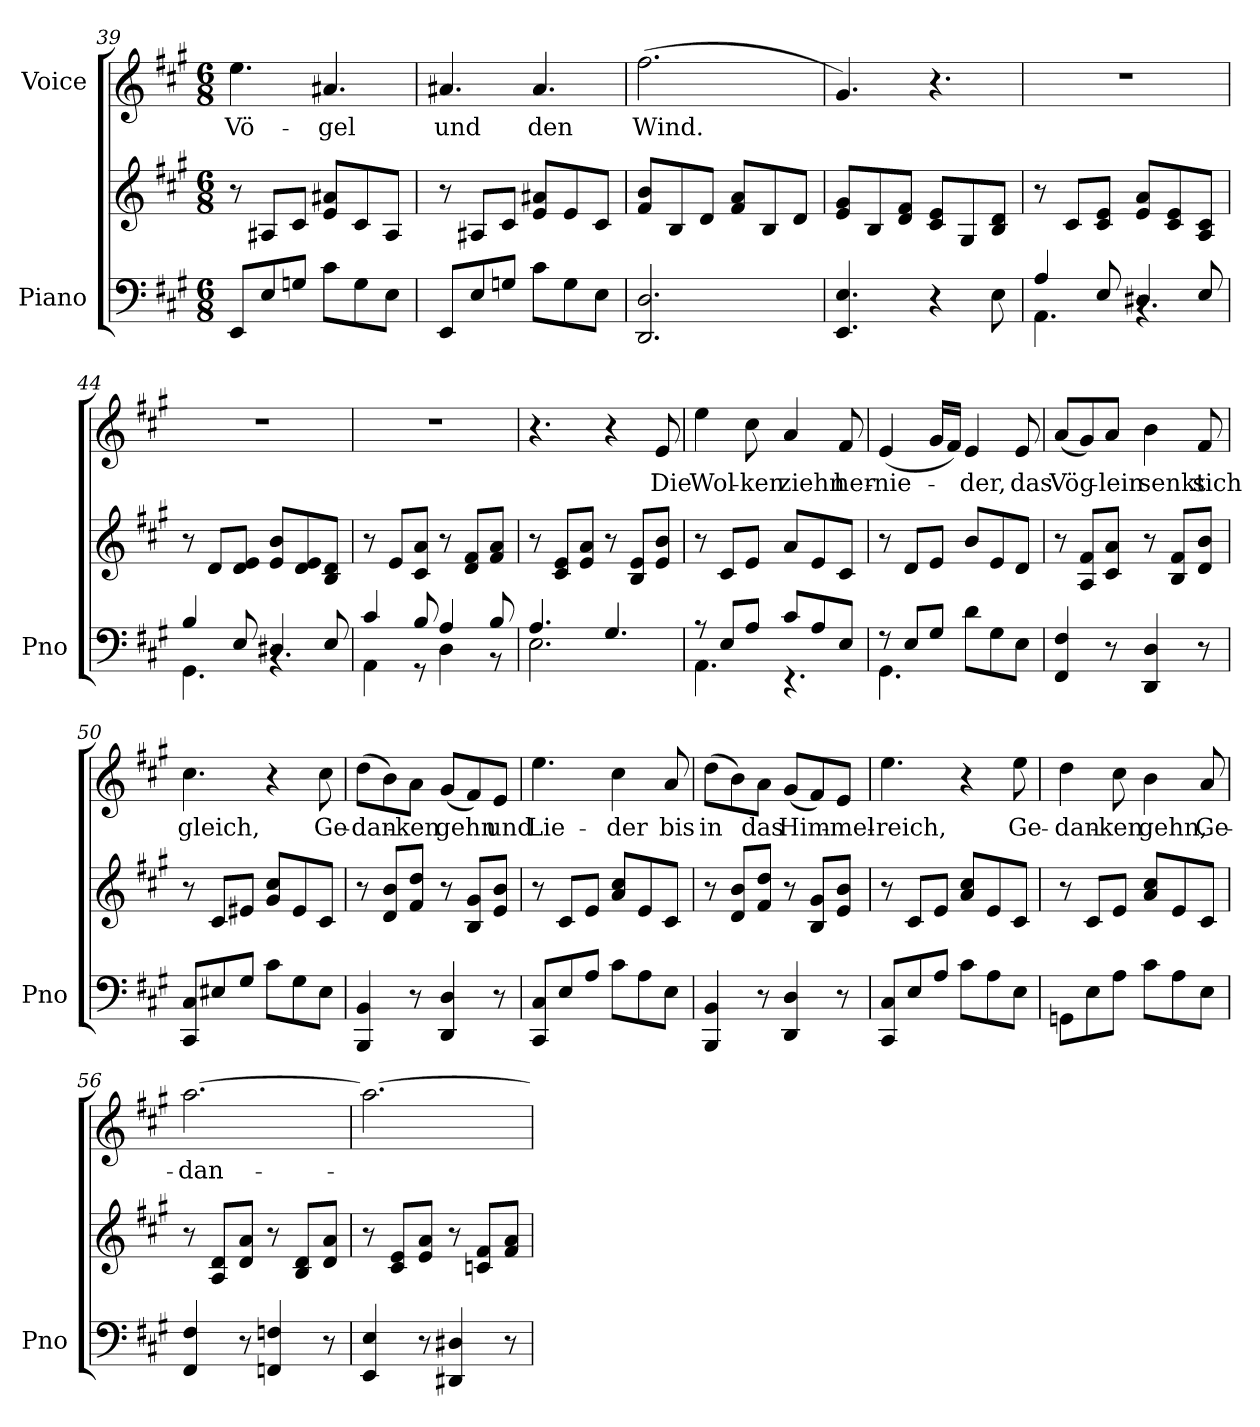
**kern	**kern	**kern	**text
*part2	*part2	*part1	*part1
*staff3	*staff2	*staff1	*staff1
*I"Piano	*	*I"Voice	*
*I'Pno	*	*	*
*clefF4	*clefG2	*clefG2	*
*k[f#c#g#]	*k[f#c#g#]	*k[f#c#g#]	*
*M6/8	*M6/8	*M6/8	*
=39	=39	=39	=39
!	!	!	!LO:LY:b
8EE/L	8r	4.ee\	Vö-
8E/	8A#X/L	.	.
8Gn/J	8c#/J	.	.
!	!	!	!LO:LY:b
8c#\L	8e/ 8a#X/L	4.a#X/	-gel
8G\	8c#/	.	.
8E\J	8A#/J	.	.
=40	=40	=40	=40
!	!	!	!LO:LY:b
8EE/L	8r	4.a#X/	und
8E/	8A#X/L	.	.
8Gn/J	8c#/J	.	.
!	!	!	!LO:LY:b
8c#\L	8e/ 8a#X/L	4.a#/	den
8G\	8e/	.	.
8E\J	8c#/J	.	.
=41	=41	=41	=41
!	!	!	!LO:LY:b
2.DD/ 2.D/	8f#/ 8b/L	(>2.ff#\	Wind.
.	8B/	.	.
.	8d/J	.	.
.	8f#/ 8a/L	.	.
.	8B/	.	.
.	8d/J	.	.
=42	=42	=42	=42
4.EE/ 4.E/	8e/ 8g#/L	4.g#/)	.
.	8B/	.	.
.	8d/ 8f#/J	.	.
4r	8c#/ 8e/L	4.r	.
.	8G#/	.	.
8E\	8B/ 8d/J	.	.
!!LO:LB:g=z
=43	=43	=43	=43
*^	*	*	*
4A/	4.AA\	8r	2.r	.
.	.	8c#/L	.	.
8E/	.	8c#/ 8e/J	.	.
4D#X/	4.rBB	8e/ 8a/L	.	.
.	.	8c#/ 8e/	.	.
8E/	.	8A/ 8c#/J	.	.
=44	=44	=44	=44	=44
4B/	4.GG#\	8r	2.r	.
.	.	8d/L	.	.
8E/	.	8d/ 8e/J	.	.
4D#X/	4.rBB	8e/ 8b/L	.	.
.	.	8d/ 8e/	.	.
8E/	.	8B/ 8d/J	.	.
=45	=45	=45	=45	=45
4c#/	4AA\	8r	2.r	.
.	.	8e/L	.	.
8B/	8r	8c#/ 8a/J	.	.
4A/	4D\	8r	.	.
.	.	8d/ 8f#/L	.	.
8B/	8r	8f#/ 8a/J	.	.
=46	=46	=46	=46	=46
4.A/	2.E\	8r	4.r	.
.	.	8c#/ 8e/L	.	.
.	.	8e/ 8a/J	.	.
4.G#/	.	8r	4r	.
.	.	8B/ 8e/L	.	.
!	!	!	!	!LO:LY:b
.	.	8e/ 8b/J	8e/	Die
=47	=47	=47	=47	=47
!	!	!	!	!LO:LY:b
8r	4.AA\	8r	4ee\	Wol-
8E/L	.	8c#/L	.	.
!	!	!	!	!LO:LY:b
8A/J	.	8e/J	8cc#\	-ken
!	!	!	!	!LO:LY:b
8c#/L	4.r	8a/L	4a/	ziehn
8A/	.	8e/	.	.
!	!	!	!	!LO:LY:b
8E/J	.	8c#/J	8f#/	her-
=48	=48	=48	=48	=48
!	!	!	!	!LO:LY:b
8r	4.GG#\	8r	(<4e/	-nie-
8E/L	.	8d/L	.	.
8G#/J	.	8e/J	16g#/LL	.
.	.	.	16f#/JJ)	.
!	!	!	!	!LO:LY:b
8d\L	4.ryy	8b/L	4e/	-der,
8G#\	.	8e/	.	.
!	!	!	!	!LO:LY:b
8E\J	.	8d/J	8e/	das
*v	*v	*	*	*
=49	=49	=49	=49
!	!	!	!LO:LY:b
4FF#/ 4F#/	8r	(<8a/L	Vög-
.	8A/ 8f#/L	8g#/)	.
!	!	!	!LO:LY:b
8r	8c#/ 8a/J	8a/J	-lein
!	!	!	!LO:LY:b
4DD/ 4D/	8r	4b\	senkt
.	8B/ 8f#/L	.	.
!	!	!	!LO:LY:b
8r	8d/ 8b/J	8f#/	sich
!!LO:LB:g=z
=50	=50	=50	=50
!	!	!	!LO:LY:b
8CC#/ 8C#/L	8r	4.cc#\	gleich,
8E#X/	8c#/L	.	.
8G#/J	8e#X/J	.	.
8c#\L	8g#/ 8cc#/L	4r	.
8G#\	8e#/	.	.
!	!	!	!LO:LY:b
8E#\J	8c#/J	8cc#\	Ge-
=51	=51	=51	=51
!	!	!	!LO:LY:b
4BBB/ 4BB/	8r	(>8dd\L	dan-
.	8d/ 8b/L	8b\)	.
!	!	!	!LO:LY:b
8r	8f#/ 8dd/J	8a\J	-ken
!	!	!	!LO:LY:b
4DD/ 4D/	8r	(<8g#/L	gehn
.	8B/ 8g#/L	8f#/)	.
!	!	!	!LO:LY:b
8r	8e/ 8b/J	8e/J	und
=52	=52	=52	=52
!	!	!	!LO:LY:b
8CC#/ 8C#/L	8r	4.ee\	Lie-
8E/	8c#/L	.	.
8A/J	8e/J	.	.
!	!	!	!LO:LY:b
8c#\L	8a/ 8cc#/L	4cc#\	-der
8A\	8e/	.	.
!	!	!	!LO:LY:b
8E\J	8c#/J	8a/	bis
=53	=53	=53	=53
!	!	!	!LO:LY:b
4BBB/ 4BB/	8r	(>8dd\L	in
.	8d/ 8b/L	8b\)	.
!	!	!	!LO:LY:b
8r	8f#/ 8dd/J	8a\J	das
!	!	!	!LO:LY:b
4DD/ 4D/	8r	(<8g#/L	Him-
.	8B/ 8g#/L	8f#/)	.
!	!	!	!LO:LY:b
8r	8e/ 8b/J	8e/J	-mel-
=54	=54	=54	=54
!	!	!	!LO:LY:b
8CC#/ 8C#/L	8r	4.ee\	-reich,
8E/	8c#/L	.	.
8A/J	8e/J	.	.
8c#\L	8a/ 8cc#/L	4r	.
8A\	8e/	.	.
!	!	!	!LO:LY:b
8E\J	8c#/J	8ee\	Ge-
=55	=55	=55	=55
!	!	!	!LO:LY:b
8GGn\L	8r	4dd\	-dan-
8E\	8c#/L	.	.
!	!	!	!LO:LY:b
8A\J	8e/J	8cc#\	-ken
!	!	!	!LO:LY:b
8c#\L	8a/ 8cc#/L	4b\	gehn,
8A\	8e/	.	.
!	!	!	!LO:LY:b
8E\J	8c#/J	8a/	Ge-
=56	=56	=56	=56
!	!	!	!LO:LY:b
4FF#/ 4F#/	8r	[2.aa\	-dan-
.	8A/ 8d/L	.	.
8r	8d/ 8a/J	.	.
4FFn/ 4Fn/	8r	.	.
.	8B/ 8d/L	.	.
8r	8d/ 8a/J	.	.
!!LO:LB:g=z
=57	=57	=57	=57
4EE/ 4E/	8r	2.aa\_	.
.	8c#/ 8e/L	.	.
8r	8e/ 8a/J	.	.
4DD#X/ 4D#X/	8r	.	.
.	8cn/ 8f#/L	.	.
8r	8f#/ 8a/J	.	.
=	=	=	=
*-	*-	*-	*-
